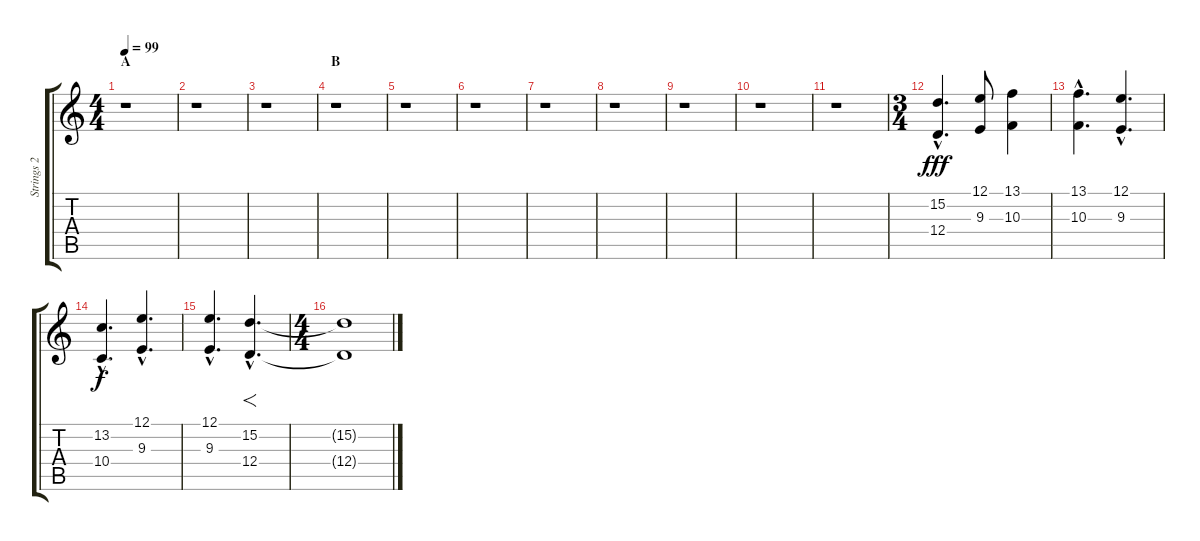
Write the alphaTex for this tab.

\track ("Strings 2" "Strings 2") {instrument choiraahs}
\staff {score tabs}
\tuning (E4 B3 G3 D3 A2 E2) {hide}
\ts (4 4)
\section ("" "A")
\tempo 99
\clef g2
\ks c
r.1{dy fff instrument choiraahs} |
r.1 |
r.1 |
\section ("" "B")
r.1 |
r.1 |
r.1 |
r.1 |
r.1 |
r.1 |
r.1 |
r.1 |
\ts (3 4)
(15.2{hac} 12.4{hac}).4{d} (12.1 9.3).8 (13.1 10.3).4 |
(13.1{hac} 10.3{hac}).4{d} (12.1{hac} 9.3{hac}).4{d} |
(13.2{hac} 10.4{hac}).4{d dy f} (12.1{hac} 9.3{hac}).4{d} |
(12.1{hac} 9.3{hac}).4{d} (15.2{hac} 12.4{hac}).4{f d} |
\ts (4 4)
(15.2{t} 12.4{t}).1
